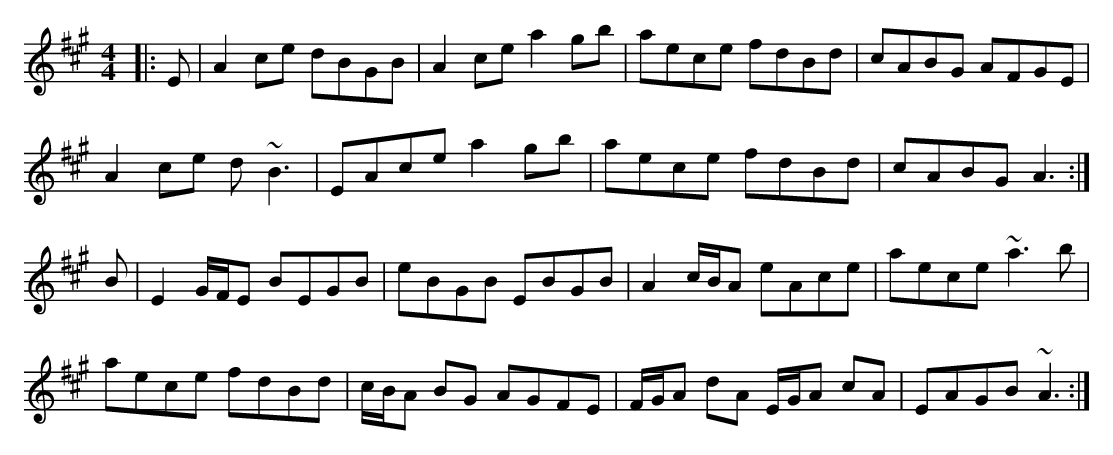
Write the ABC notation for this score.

X:1
M:4/4
K:A
|:E|A2ce dBGB|A2ce a2gb|aece fdBd|cABG AFGE|
A2ce d~B3|EAce a2gb|aece fdBd|cABG A3:|
B|E2 G/F/E BEGB|eBGB EBGB|A2 c/B/A eAce|aece ~a3b|
aece fdBd|c/B/A BG AGFE|F/G/A dA E/G/A cA|EAGB ~A3:|
